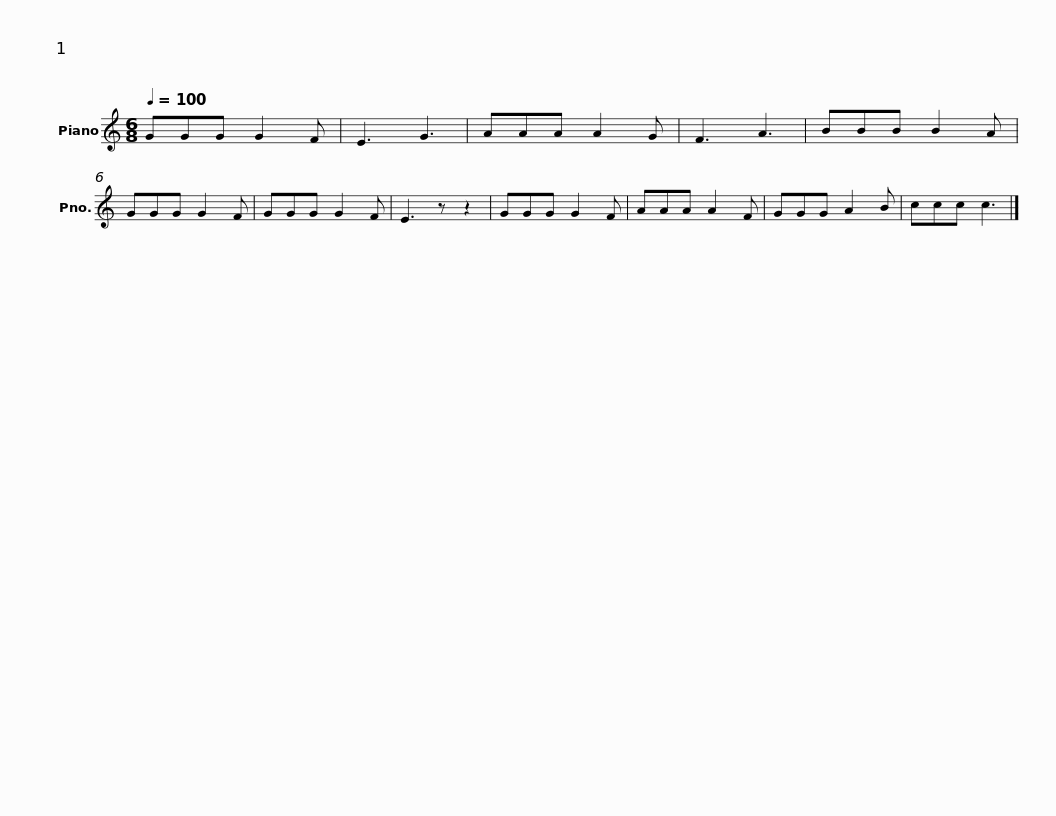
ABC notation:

X:1
L:1/8
Q:1/4=100
M:6/8
I:linebreak $
K:C
V:1 treble
V:1
 GGG G2 F | E3 G3 | AAA A2 G | F3 A3 | BBB B2 A | %5
 GGG G2 F | GGG G2 F | E3 z z2 | GGG G2 F |$ AAA A2 F | %10
 GGG A2 B | ccc c3 |] %12
